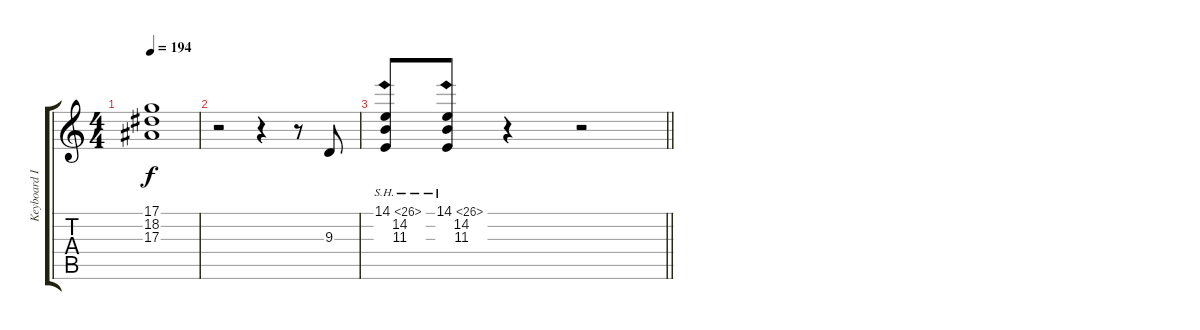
\track ("Keyboard I" "Keyboard I") {instrument stringensemble1}
\staff {score tabs}
\tuning (D4 A3 F3 C3 G2 C2) {hide}
\ts (4 4)
\tempo 194
\clef g2
\ks c
(17.1 18.2 17.3).1{dy f} |
r.2 r.4 r.8 9.3.8 |
\barLineRight lightlight
(14.1{sh 12} 14.2 11.3).8 (14.1{sh 12} 14.2 11.3).8 r.4 r.2
